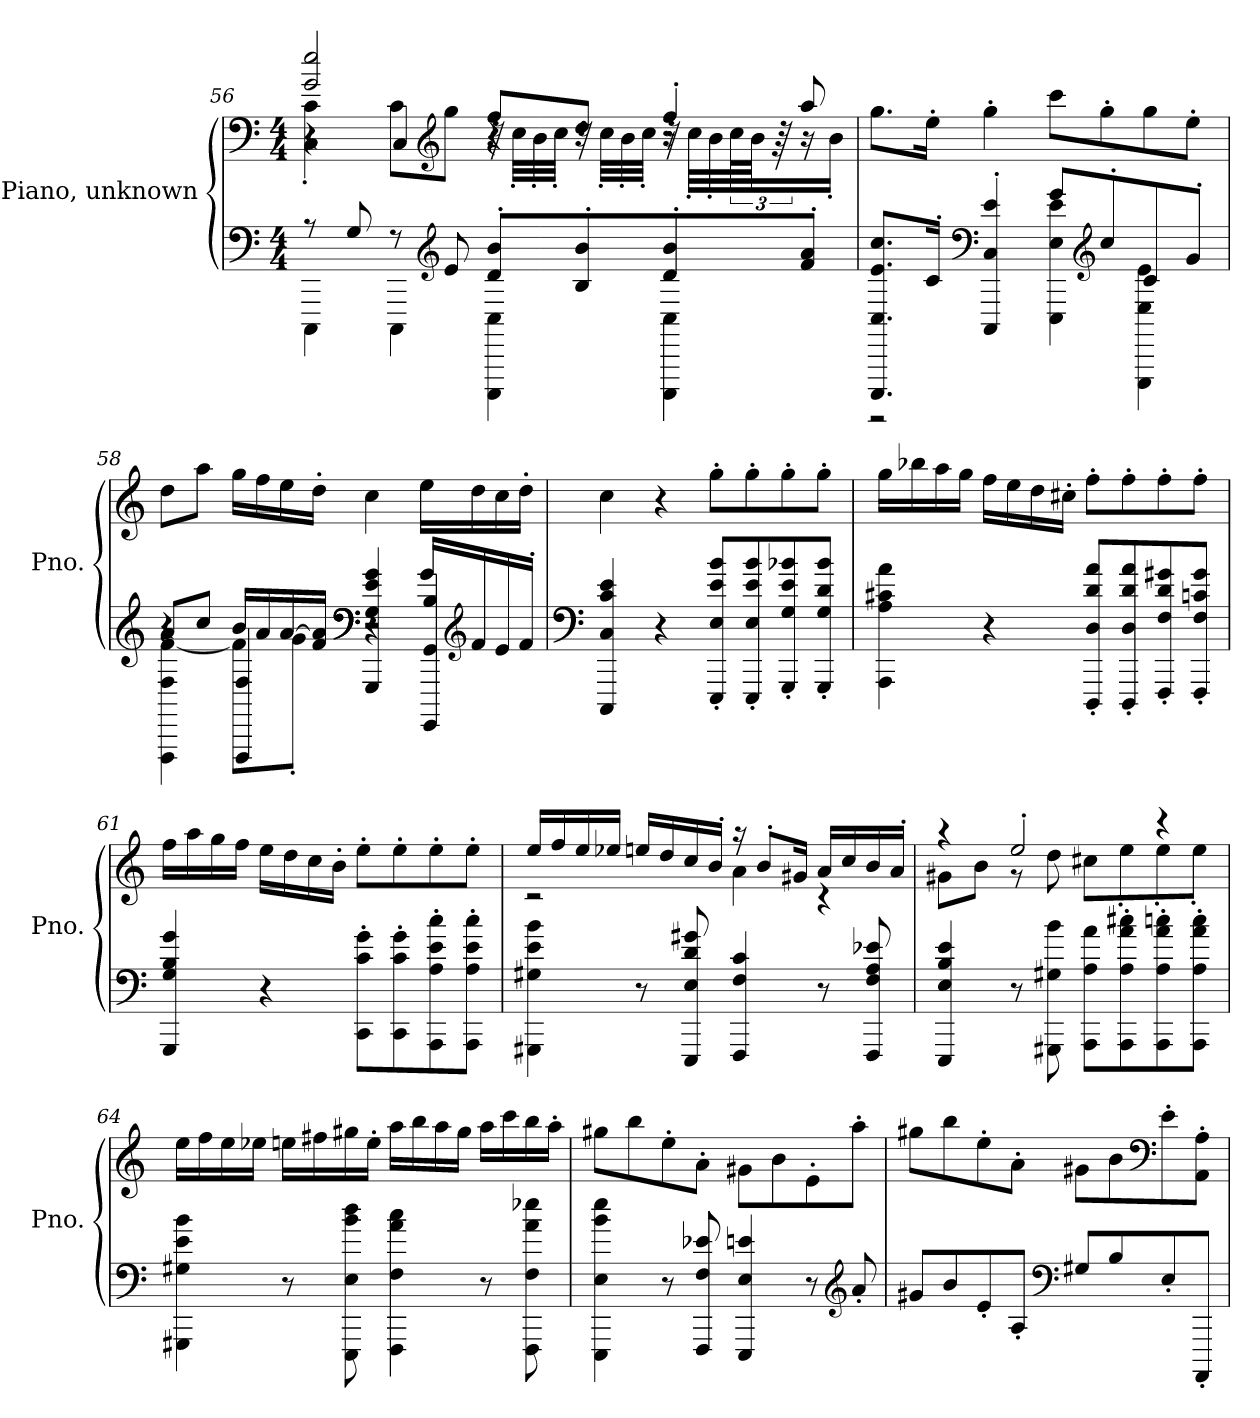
**kern	**kern
*part1	*part1
*staff2	*staff1
*I"Piano, unknown	*
*I'Pno.	*
!!LO:LB:g=z
*clefF4	*clefF4
*k[]	*k[]
*M4/4	*M4/4
=56	=56
*^	*^
*	*	*	*^
8r	4CCC\	2g/ 2ee/	4C\' 4c\'	4r
8G/	.	.	.	.
8r	4CCC\	.	8c\L	4C/
*clefG2	*	*clefG2	*	*
8e/	.	.	8gg\J	.
8d/' 8b/'L	4CCC\ 4C\	8ff/L	32r	4r
.	.	.	32cc'\LLL	.
.	.	.	32b'\	.
.	.	.	32cc'\JJJ	.
8B/' 8b/'	.	8dd/J	32r	.
.	.	.	32cc'\LLL	.
.	.	.	32b'\	.
.	.	.	32cc'\JJJ	.
8d/' 8b/'	4CCC\ 4C\	4ff'/	32r	8r
.	.	.	32cc'\LLL	.
.	.	.	32b'\	.
.	.	.	96cc\L	.
.	.	.	96b\JJJJ	.
.	.	.	96r	.
8f/' 8a/'J	.	.	16r	8aa/
.	.	.	16b'\	.
*	*	*v	*v	*v
=57	=57	=57
8.CCC/ 8.C/ 8.e/ 8.cc/L	2r	8.gg\L
16c'/Jk	.	16ee'\Jk
*clefF4	*	*
4CCC/' 4C/' 4e/'	.	4gg'\
8g/L	4EEE\ 4E\ 4e\	8ccc\L
*clefG2	*	*
8cc'/	.	8gg'\
8c/	4EEE\ 4E\ 4e\	8gg\
8g'/J	.	8ee'\J
!!LO:LB:g=z
=58	=58	=58
*	*^	*
8a/L	4FFF\ 4F\ [4f\	4r	8dd\L
8cc/J	.	.	8aa\J
16b/LL	8f\L]	4FFF/ 4F/	16gg\LL
16a/	.	.	16ff\
[16a/	8g'\J	.	16ee\
16f/ 16a/]JJ	.	.	16dd'\JJ
*clefF4	*	*	*
4GGG/ 4G/ 4e/ 4g/	2r	4r	4cc\
16g/LL	.	4GGGG/ 4GG/ 4B/	16ee\LL
*clefG2	*	*	*
16f/	.	.	16dd\
16e/	.	.	16cc\
16f'/JJ	.	.	16dd'\JJ
*v	*v	*v	*
=59	=59
*clefF4	*
4CCC/ 4C/ 4c/ 4e/	4cc\
4r	4r
8EEE/' 8E/' 8e/' 8b/'L	8gg'\L
8EEE/' 8E/' 8e/' 8b/'	8gg'\
8GGG/' 8G/' 8e/' 8b-X/'	8gg'\
8GGG/' 8G/' 8d/' 8b-/'J	8gg'\J
=60	=60
4AAA\ 4A\ 4c#X\ 4a\	16gg\LL
.	16bb-X\
.	16aa\
.	16gg\JJ
4r	16ff\LL
.	16ee\
.	16dd\
.	16cc#X'\JJ
8DDD/' 8D/' 8d/' 8a/'L	8ff'\L
8DDD/' 8D/' 8d/' 8a/'	8ff'\
8FFF/' 8F/' 8d/' 8g#X/'	8ff'\
8FFF/' 8F/' 8cn/' 8g#/'J	8ff'\J
!!LO:LB:g=z
=61	=61
4GGG/ 4G/ 4B/ 4g/	16ff\LL
.	16aa\
.	16gg\
.	16ff\JJ
4r	16ee\LL
.	16dd\
.	16cc\
.	16b'\JJ
8CC\' 8c\' 8g\'L	8ee'\L
8CC\' 8c\' 8g\'	8ee'\
8AAA\' 8A\' 8e\' 8cc\'	8ee'\
8AAA\' 8A\' 8e\' 8cc\'J	8ee'\J
=62	=62
*	*^
4GGG#X\ 4G#X\ 4e\ 4b\	16ee/LL	2r
.	16ff/	.
.	16ee/	.
.	16ee-X/JJ	.
8r	16een/LL	.
.	16dd/	.
8EEE/ 8E/ 8d/ 8g#X/	16cc/	.
.	16b'/JJ	.
4FFF/ 4F/ 4c/	16r	4a\
.	8b'/L	.
.	16g#X/Jk	.
8r	16a/LL	4r
.	16cc/	.
8FFF/ 8F/ 8A/ 8e-X/	16b/	.
.	16a'/JJ	.
=63	=63	=63
4EEE/ 4E/ 4B/ 4e/	4r	8g#X\L
.	.	8b\J
8r	2ee'/	8r
8GGG#X\ 8G#X\ 8b\	.	8dd\
8AAA\ 8A\ 8a\L	.	8cc#X\L
8AAA\' 8A\' 8a\' 8cc#X\'	.	8ee'\
8AAA\' 8A\' 8a\' 8ccn\'	4r	8ee'\
8AAA\' 8A\' 8a\' 8cc\'J	.	8ee'\J
*	*v	*v
!!LO:LB:g=z
=64	=64
4GGG#X\ 4G#X\ 4e\ 4b\	16ee\LL
.	16ff\
.	16ee\
.	16ee-X\JJ
8r	16een\LL
.	16ff#X\
8EEE\ 8E\ 8b\ 8dd\	16gg#X\
.	16ee'\JJ
4FFF\ 4F\ 4a\ 4cc\	16aa\LL
.	16bb\
.	16aa\
.	16gg#\JJ
8r	16aa\LL
.	16ccc\
8FFF\ 8F\ 8a\ 8ee-X\	16bb\
.	16aa'\JJ
=65	=65
4EEE\ 4E\ 4b\ 4ee\	8gg#X\L
.	8bb\
8r	8ee'\
8FFF/ 8F/ 8e-X/	8a'\J
4EEE/ 4E/ 4en/	8g#X\L
.	8b\
8r	8e'\
*clefG2	*
8a'/	8aa'\J
!!LO:LB:g=z
=66	=66
8g#X/L	8gg#X\L
8b/	8bb\
8e'/	8ee'\
8A'/J	8a'\J
*clefF4	*
8G#X/L	8g#X\L
8B/	8b\
*	*clefF4
8E'/	8e'\
8AAAA'/J	8AA\' 8A\'J
=	=
*-	*-
